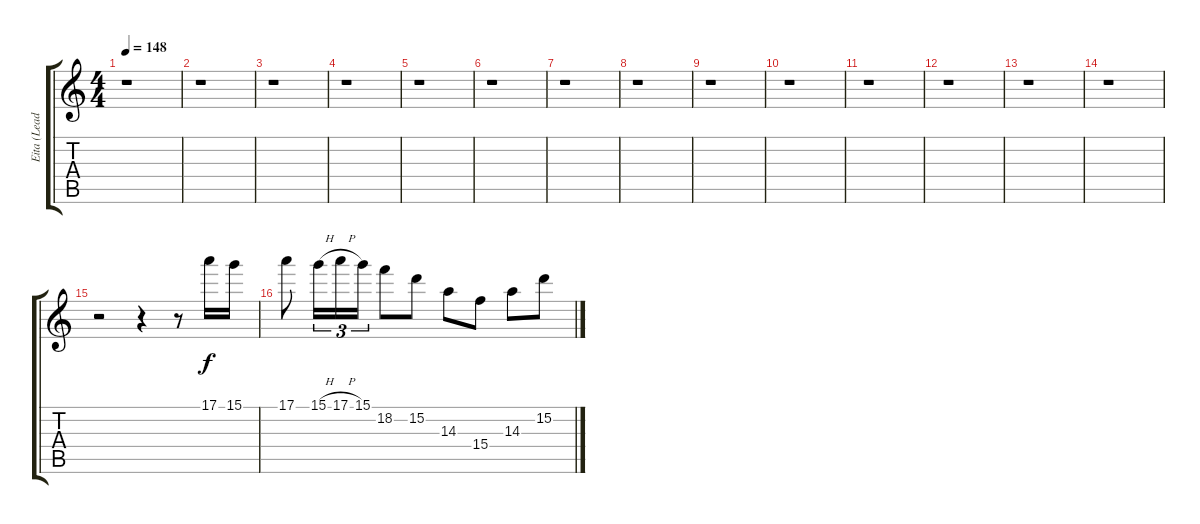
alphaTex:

\track ("Eita (Lead G2)" "Eita (Lead") {instrument overdrivenguitar}
\staff {score tabs}
\tuning (E4 B3 G3 D3 A2 E2) {hide}
\ts (4 4)
\tempo 148
\clef g2
\ks c
r.1{dy f} |
r.1 |
r.1 |
r.1 |
r.1 |
r.1 |
r.1 |
r.1 |
r.1 |
r.1 |
r.1 |
r.1 |
r.1 |
r.1 |
r.2 r.4 r.8 17.1.16 15.1.16 |
17.1.8 15.1{h}.16{tu (3 2)} 17.1{h}.16{tu (3 2)} 15.1.16{tu (3 2)} 18.2.8 15.2.8 14.3.8 15.4.8 14.3.8 15.2.8
